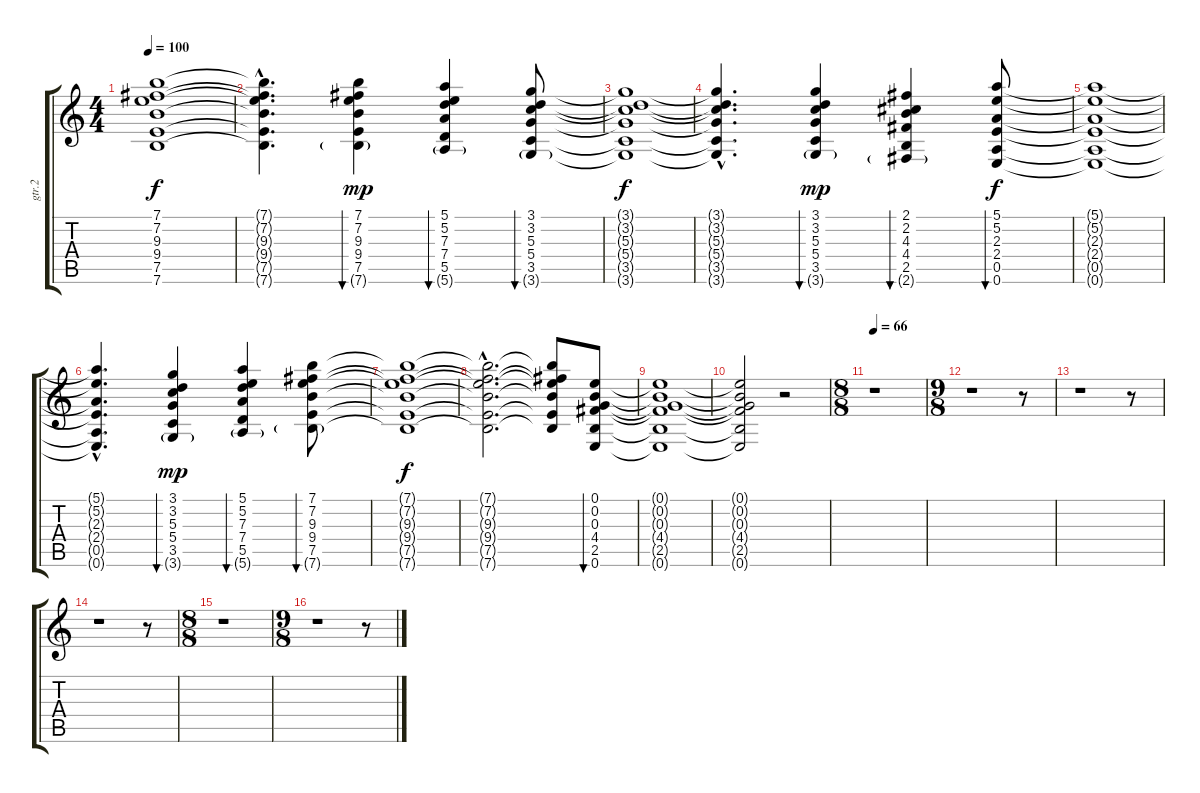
\track ("gtr.2" "gtr.2") {instrument acousticguitarsteel}
\staff {score tabs}
\tuning (E4 B3 G3 D3 A2 E2) {hide}
\ts (4 4)
\tempo 100
\clef g2
\ks c
(7.1{t} 7.2{t} 9.3{t} 9.4{t} 7.5{t} 7.6{t}).1{dy f} |
(7.1{hac t} 7.2{hac t} 9.3{hac t} 9.4{hac t} 7.5{hac t} 7.6{hac t}).4{d} (7.1 7.2 9.3 9.4 7.5 7.6{g}).4{bu 60 dy mp} (5.1 5.2 7.3 7.4 5.5 5.6{g}).4{bu 60} (3.1 3.2 5.3 5.4 3.5 3.6{g}).8{bu 60} |
(3.1{t} 3.2{t} 5.3{t} 5.4{t} 3.5{t} 3.6{t}).1{dy f} |
(3.1{hac t} 3.2{hac t} 5.3{hac t} 5.4{hac t} 3.5{hac t} 3.6{hac t}).4{d} (3.1 3.2 5.3 5.4 3.5 3.6{g}).4{bu 60 dy mp} (2.1 2.2 4.3 4.4 2.5 2.6{g}).4{bu 60} (5.1 5.2 2.3 2.4 0.5 0.6).8{bu 60 dy f} |
(5.1{t} 5.2{t} 2.3{t} 2.4{t} 0.5{t} 0.6{t}).1 |
(5.1{hac t} 5.2{hac t} 2.3{hac t} 2.4{hac t} 0.5{hac t} 0.6{hac t}).4{d} (3.1 3.2 5.3 5.4 3.5 3.6{g}).4{bu 60 dy mp} (5.1 5.2 7.3 7.4 5.5 5.6{g}).4{bu 60} (7.1 7.2 9.3 9.4 7.5 7.6{g}).8{bu 60} |
(7.1{t} 7.2{t} 9.3{t} 9.4{t} 7.5{t} 7.6{t}).1{dy f} |
(7.1{hac t} 7.2{hac t} 9.3{hac t} 9.4{hac t} 7.5{hac t} 7.6{hac t}).2{d} (7.1{t} 7.2{t} 9.3{t} 9.4{t} 7.5{t} 7.6{t}).8 (0.1 0.2 0.3 4.4 2.5 0.6).8{bu 60} |
(0.1{t} 0.2{t} 0.3{t} 4.4{t} 2.5{t} 0.6{t}).1 |
(0.1{t} 0.2{t} 0.3{t} 4.4{t} 2.5{t} 0.6{t}).2 r.2 |
\ts (8 8)
\tempo 66
r.1 |
\ts (9 8)
r.1 r.8 |
r.1 r.8 |
r.1 r.8 |
\ts (8 8)
r.1 |
\ts (9 8)
r.1 r.8
